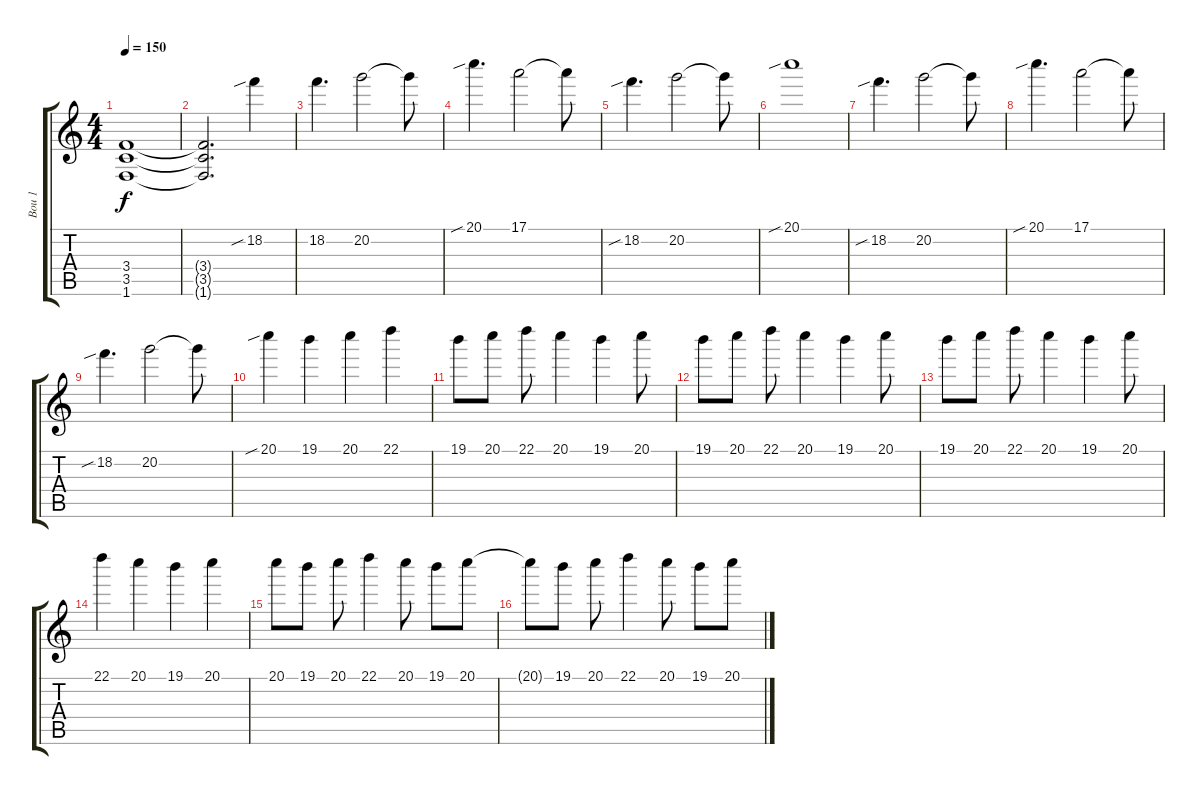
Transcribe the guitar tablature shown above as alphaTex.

\track ("Bou 1" "Bou 1") {instrument distortionguitar}
\staff {score tabs}
\tuning (E4 B3 G3 D3 A2 E2) {hide}
\ts (4 4)
\tempo 150
\clef g2
\ks c
(3.4 3.5 1.6).1{dy f} |
(3.4{t} 3.5{t} 1.6{t}).2{d} 18.2{sib}.4{volume 15 balance 8 instrument overdrivenguitar} |
18.2.4{d} 20.2.2 20.2{t}.8 |
20.1{sib}.4{d} 17.1.2 17.1{t}.8 |
18.2{sib}.4{d} 20.2.2 20.2{t}.8 |
20.1{sib}.1 |
18.2{sib}.4{d} 20.2.2 20.2{t}.8 |
20.1{sib}.4{d} 17.1.2 17.1{t}.8 |
18.2{sib}.4{d} 20.2.2 20.2{t}.8 |
20.1{sib}.4 19.1.4 20.1.4 22.1.4 |
19.1.8 20.1.8 22.1.8 20.1.4 19.1.4 20.1.8 |
19.1.8 20.1.8 22.1.8 20.1.4 19.1.4 20.1.8 |
19.1.8 20.1.8 22.1.8 20.1.4 19.1.4 20.1.8 |
22.1.4 20.1.4 19.1.4 20.1.4 |
20.1.8 19.1.8 20.1.8 22.1.4 20.1.8 19.1.8 20.1.8 |
20.1{t}.8 19.1.8 20.1.8 22.1.4 20.1.8 19.1.8 20.1.8
